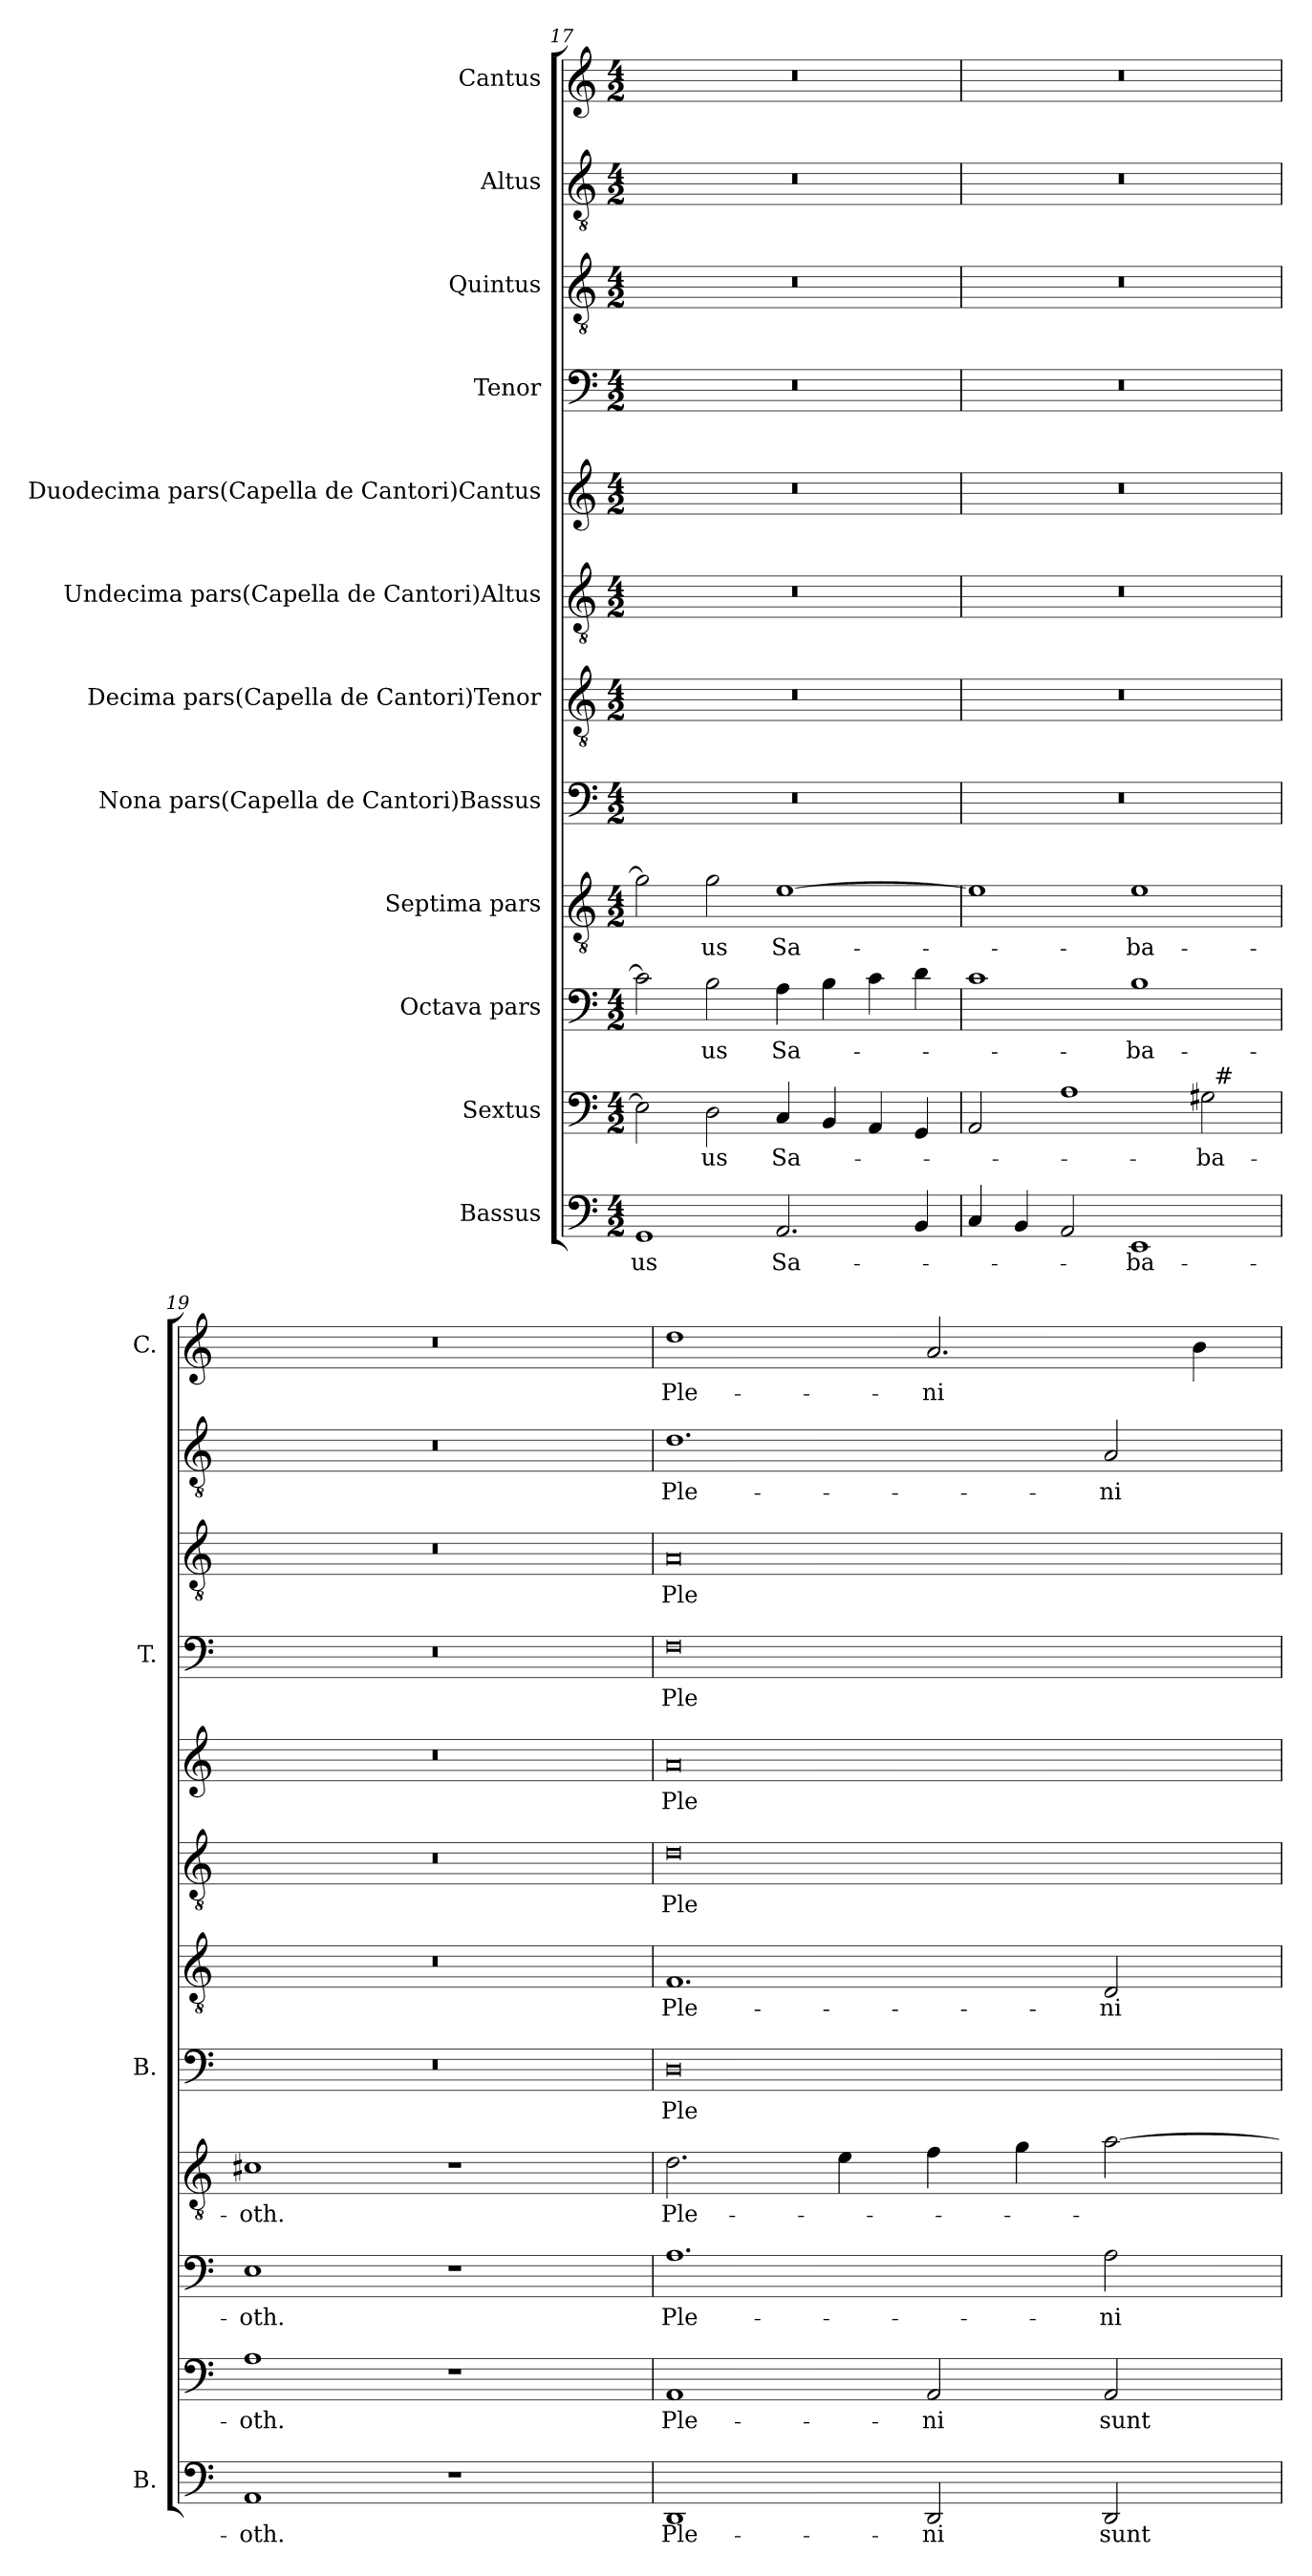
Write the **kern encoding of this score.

**kern	**text	**kern	**text	**kern	**text	**kern	**text	**kern	**text	**kern	**text	**kern	**text	**kern	**text	**kern	**text	**kern	**text	**kern	**text	**kern	**text
*part12	*part12	*part11	*part11	*part10	*part10	*part9	*part9	*part8	*part8	*part7	*part7	*part6	*part6	*part5	*part5	*part4	*part4	*part3	*part3	*part2	*part2	*part1	*part1
*staff12	*staff12	*staff11	*staff11	*staff10	*staff10	*staff9	*staff9	*staff8	*staff8	*staff7	*staff7	*staff6	*staff6	*staff5	*staff5	*staff4	*staff4	*staff3	*staff3	*staff2	*staff2	*staff1	*staff1
*I"Bassus	*	*I"Sextus	*	*I"Octava pars	*	*I"Septima pars	*	*I"Nona pars(Capella de Cantori)Bassus	*	*I"Decima pars(Capella de Cantori)Tenor	*	*I"Undecima pars(Capella de Cantori)Altus	*	*I"Duodecima pars(Capella de Cantori)Cantus	*	*I"Tenor	*	*I"Quintus	*	*I"Altus	*	*I"Cantus	*
*I'B.	*	*	*	*	*	*	*	*I'B.	*	*	*	*	*	*	*	*I'T.	*	*	*	*	*	*I'C.	*
*clefF4	*	*clefF4	*	*clefF4	*	*clefGv2	*	*clefF4	*	*clefGv2	*	*clefGv2	*	*clefG2	*	*clefF4	*	*clefGv2	*	*clefGv2	*	*clefG2	*
*	*	*	*	*	*	*ITrd7c12	*	*	*	*ITrd7c12	*	*ITrd7c12	*	*	*	*	*	*ITrd7c12	*	*ITrd7c12	*	*	*
*k[]	*	*k[]	*	*k[]	*	*k[]	*	*k[]	*	*k[]	*	*k[]	*	*k[]	*	*k[]	*	*k[]	*	*k[]	*	*k[]	*
*a:	*	*a:	*	*a:	*	*a:	*	*a:	*	*a:	*	*a:	*	*a:	*	*a:	*	*a:	*	*a:	*	*a:	*
*M4/2	*	*M4/2	*	*M4/2	*	*M4/2	*	*M4/2	*	*M4/2	*	*M4/2	*	*M4/2	*	*M4/2	*	*M4/2	*	*M4/2	*	*M4/2	*
=17	=17	=17	=17	=17	=17	=17	=17	=17	=17	=17	=17	=17	=17	=17	=17	=17	=17	=17	=17	=17	=17	=17	=17
!	!LO:LY:b	!	!	!	!	!	!	!LO:N:vis=1	!	!LO:N:vis=1	!	!LO:N:vis=1	!	!LO:N:vis=1	!	!LO:N:vis=1	!	!LO:N:vis=1	!	!LO:N:vis=1	!	!LO:N:vis=1	!
1GG	-us	2E\]	.	2c\]	.	2G\]	.	0r	.	0r	.	0r	.	0r	.	0r	.	0r	.	0r	.	0r	.
!	!	!	!LO:LY:b	!	!LO:LY:b	!	!LO:LY:b	!	!	!	!	!	!	!	!	!	!	!	!	!	!	!	!
.	.	2D\	-us	2B\	-us	2G\	-us	.	.	.	.	.	.	.	.	.	.	.	.	.	.	.	.
!	!LO:LY:b	!	!LO:LY:b	!	!LO:LY:b	!	!LO:LY:b	!	!	!	!	!	!	!	!	!	!	!	!	!	!	!	!
2.AA/	Sa-	4C/	Sa-	4A\	Sa-	[>1E	Sa-	.	.	.	.	.	.	.	.	.	.	.	.	.	.	.	.
.	.	4BB/	.	4B\	.	.	.	.	.	.	.	.	.	.	.	.	.	.	.	.	.	.	.
.	.	4AA/	.	4c\	.	.	.	.	.	.	.	.	.	.	.	.	.	.	.	.	.	.	.
4BB/	.	4GG/	.	4d\	.	.	.	.	.	.	.	.	.	.	.	.	.	.	.	.	.	.	.
=18	=18	=18	=18	=18	=18	=18	=18	=18	=18	=18	=18	=18	=18	=18	=18	=18	=18	=18	=18	=18	=18	=18	=18
!	!	!	!	!	!	!	!	!LO:N:vis=1	!	!LO:N:vis=1	!	!LO:N:vis=1	!	!LO:N:vis=1	!	!LO:N:vis=1	!	!LO:N:vis=1	!	!LO:N:vis=1	!	!LO:N:vis=1	!
*	*	*^	*	*	*	*	*	*	*	*	*	*	*	*	*	*	*	*	*	*	*	*	*
4C/	.	2AA/	1ryy	.	1c	.	1E]	.	0r	.	0r	.	0r	.	0r	.	0r	.	0r	.	0r	.	0r	.
4BB/	.	.	.	.	.	.	.	.	.	.	.	.	.	.	.	.	.	.	.	.	.	.	.	.
2AA/	.	1A	.	.	.	.	.	.	.	.	.	.	.	.	.	.	.	.	.	.	.	.	.	.
!	!LO:LY:b	!	!	!	!	!LO:LY:b	!	!LO:LY:b	!	!	!	!	!	!	!	!	!	!	!	!	!	!	!	!
1EE	-ba-	.	2ryy	.	1B	-ba-	1E	-ba-	.	.	.	.	.	.	.	.	.	.	.	.	.	.	.	.
!	!	!	!	!LO:LY:b	!	!	!	!	!	!	!	!	!	!	!	!	!	!	!	!	!	!	!	!
.	.	2G#\	32ryy	-ba-	.	.	.	.	.	.	.	.	.	.	.	.	.	.	.	.	.	.	.	.
!	!	!	!LO:TX:a:t=#	!	!	!	!	!	!	!	!	!	!	!	!	!	!	!	!	!	!	!	!	!
.	.	.	4...ryy	.	.	.	.	.	.	.	.	.	.	.	.	.	.	.	.	.	.	.	.	.
=19	=19	=19	=19	=19	=19	=19	=19	=19	=19	=19	=19	=19	=19	=19	=19	=19	=19	=19	=19	=19	=19	=19	=19	=19
!	!LO:LY:b	!	!	!LO:LY:b	!	!LO:LY:b	!	!LO:LY:b	!LO:N:vis=1	!	!LO:N:vis=1	!	!LO:N:vis=1	!	!LO:N:vis=1	!	!LO:N:vis=1	!	!LO:N:vis=1	!	!LO:N:vis=1	!	!LO:N:vis=1	!
*	*	*v	*v	*	*	*	*	*	*	*	*	*	*	*	*	*	*	*	*	*	*	*	*	*
1AA	-oth.	1A	-oth.	1E	-oth.	1C#X	-oth.	0r	.	0r	.	0r	.	0r	.	0r	.	0r	.	0r	.	0r	.
1r	.	1r	.	1r	.	1r	.	.	.	.	.	.	.	.	.	.	.	.	.	.	.	.	.
=20	=20	=20	=20	=20	=20	=20	=20	=20	=20	=20	=20	=20	=20	=20	=20	=20	=20	=20	=20	=20	=20	=20	=20
!	!LO:LY:b	!	!LO:LY:b	!	!LO:LY:b	!	!LO:LY:b	!	!LO:LY:b	!	!LO:LY:b	!	!LO:LY:b	!	!LO:LY:b	!	!LO:LY:b	!	!LO:LY:b	!	!LO:LY:b	!	!LO:LY:b
1DD	Ple-	1AA	Ple-	1.A	Ple-	2.D\	Ple-	0D	Ple-	1.FF	Ple-	0D	Ple-	0a	Ple-	0F	Ple-	0AA	Ple-	1.D	Ple-	1dd	Ple-
.	.	.	.	.	.	4E\	.	.	.	.	.	.	.	.	.	.	.	.	.	.	.	.	.
!	!LO:LY:b	!	!LO:LY:b	!	!	!	!	!	!	!	!	!	!	!	!	!	!	!	!	!	!	!	!LO:LY:b
2DD/	-ni	2AA/	-ni	.	.	4F\	.	.	.	.	.	.	.	.	.	.	.	.	.	.	.	2.a/	-ni
.	.	.	.	.	.	4G\	.	.	.	.	.	.	.	.	.	.	.	.	.	.	.	.	.
!	!LO:LY:b	!	!LO:LY:b	!	!LO:LY:b	!	!	!	!	!	!LO:LY:b	!	!	!	!	!	!	!	!	!	!LO:LY:b	!	!
2DD/	sunt	2AA/	sunt	2A\	-ni	[>2A\	.	.	.	2DD/	-ni	.	.	.	.	.	.	.	.	2AA/	-ni	.	.
.	.	.	.	.	.	.	.	.	.	.	.	.	.	.	.	.	.	.	.	.	.	4b\	.
=	=	=	=	=	=	=	=	=	=	=	=	=	=	=	=	=	=	=	=	=	=	=	=
*-	*-	*-	*-	*-	*-	*-	*-	*-	*-	*-	*-	*-	*-	*-	*-	*-	*-	*-	*-	*-	*-	*-	*-
